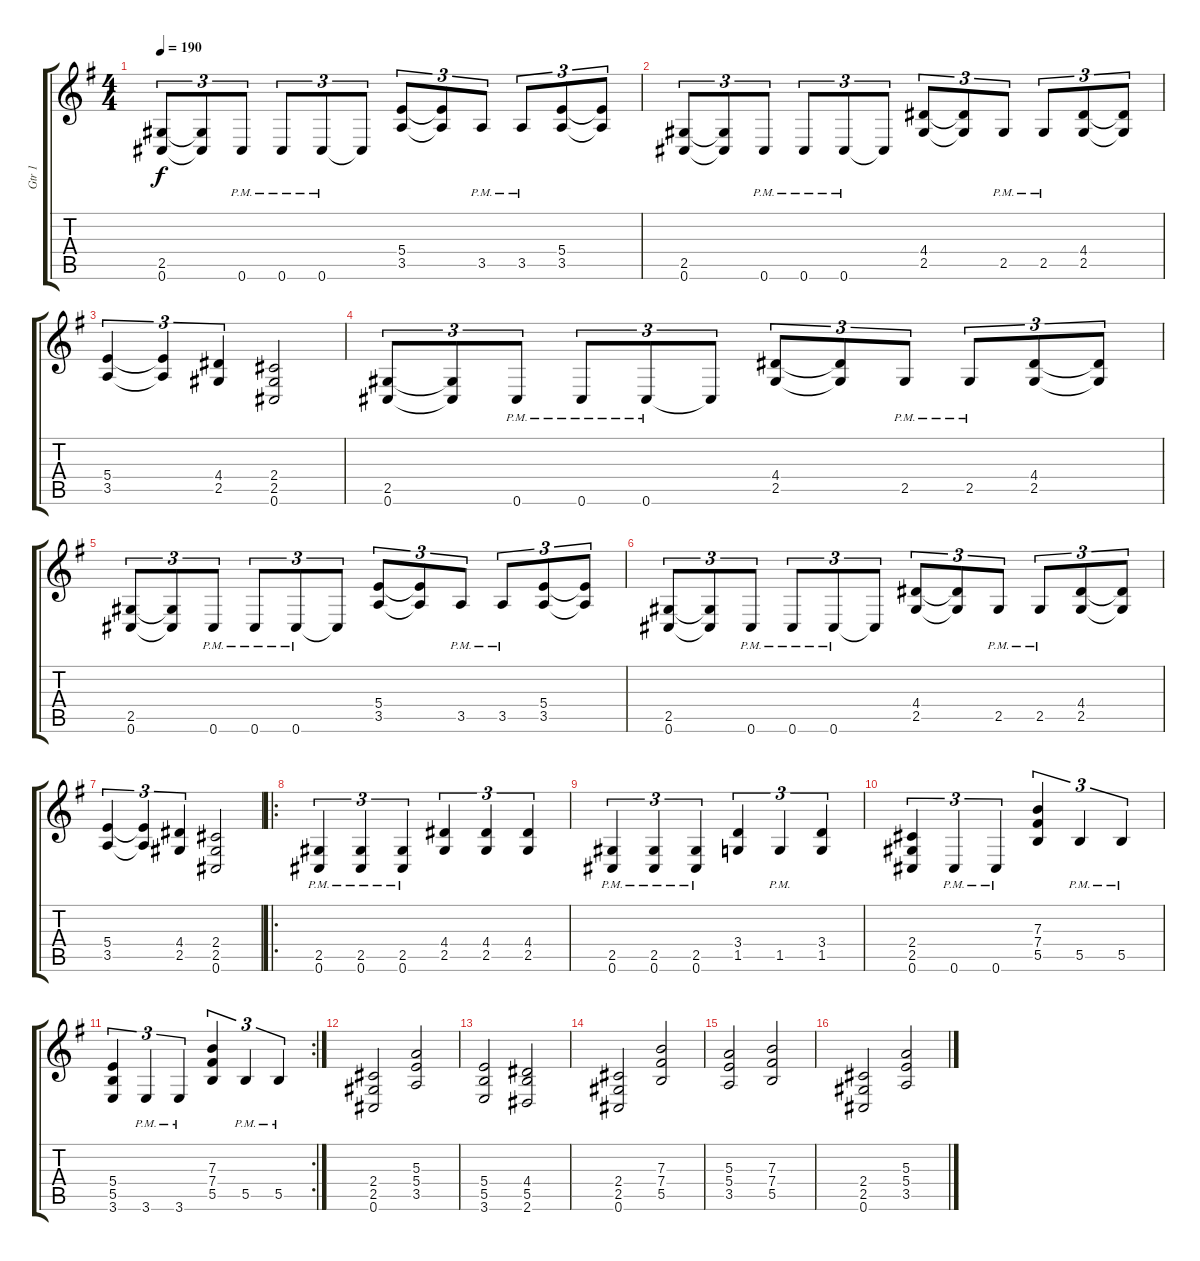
\track ("Gtr 1" "Gtr 1") {instrument distortionguitar}
\staff {score tabs}
\tuning (Db4 Ab3 E3 B2 Gb2 Db2) {hide}
\ts (4 4)
\tempo 190
\clef g2
\ks g
(2.5 0.6).8{tu (3 2) dy f} (2.5{t} 0.6{t}).8{tu (3 2)} 0.6{pm}.8{tu (3 2)} 0.6{pm}.8{tu (3 2)} 0.6{pm}.8{tu (3 2)} 0.6{t}.8{tu (3 2)} (5.4 3.5).8{tu (3 2)} (5.4{t} 3.5{t}).8{tu (3 2)} 3.5{pm}.8{tu (3 2)} 3.5{pm}.8{tu (3 2)} (5.4 3.5).8{tu (3 2)} (5.4{t} 3.5{t}).8{tu (3 2)} |
(2.5 0.6).8{tu (3 2)} (2.5{t} 0.6{t}).8{tu (3 2)} 0.6{pm}.8{tu (3 2)} 0.6{pm}.8{tu (3 2)} 0.6{pm}.8{tu (3 2)} 0.6{t}.8{tu (3 2)} (4.4 2.5).8{tu (3 2)} (4.4{t} 2.5{t}).8{tu (3 2)} 2.5{pm}.8{tu (3 2)} 2.5{pm}.8{tu (3 2)} (4.4 2.5).8{tu (3 2)} (4.4{t} 2.5{t}).8{tu (3 2)} |
(5.4 3.5).4{tu (3 2)} (5.4{t} 3.5{t}).4{tu (3 2)} (4.4 2.5).4{tu (3 2)} (2.4 2.5 0.6).2 |
(2.5 0.6).8{tu (3 2)} (2.5{t} 0.6{t}).8{tu (3 2)} 0.6{pm}.8{tu (3 2)} 0.6{pm}.8{tu (3 2)} 0.6{pm}.8{tu (3 2)} 0.6{t}.8{tu (3 2)} (4.4 2.5).8{tu (3 2)} (4.4{t} 2.5{t}).8{tu (3 2)} 2.5{pm}.8{tu (3 2)} 2.5{pm}.8{tu (3 2)} (4.4 2.5).8{tu (3 2)} (4.4{t} 2.5{t}).8{tu (3 2)} |
(2.5 0.6).8{tu (3 2)} (2.5{t} 0.6{t}).8{tu (3 2)} 0.6{pm}.8{tu (3 2)} 0.6{pm}.8{tu (3 2)} 0.6{pm}.8{tu (3 2)} 0.6{t}.8{tu (3 2)} (5.4 3.5).8{tu (3 2)} (5.4{t} 3.5{t}).8{tu (3 2)} 3.5{pm}.8{tu (3 2)} 3.5{pm}.8{tu (3 2)} (5.4 3.5).8{tu (3 2)} (5.4{t} 3.5{t}).8{tu (3 2)} |
(2.5 0.6).8{tu (3 2)} (2.5{t} 0.6{t}).8{tu (3 2)} 0.6{pm}.8{tu (3 2)} 0.6{pm}.8{tu (3 2)} 0.6{pm}.8{tu (3 2)} 0.6{t}.8{tu (3 2)} (4.4 2.5).8{tu (3 2)} (4.4{t} 2.5{t}).8{tu (3 2)} 2.5{pm}.8{tu (3 2)} 2.5{pm}.8{tu (3 2)} (4.4 2.5).8{tu (3 2)} (4.4{t} 2.5{t}).8{tu (3 2)} |
(5.4 3.5).4{tu (3 2)} (5.4{t} 3.5{t}).4{tu (3 2)} (4.4 2.5).4{tu (3 2)} (2.4 2.5 0.6).2 |
\ro
(2.5{pm} 0.6{pm}).4{tu (3 2)} (2.5{pm} 0.6{pm}).4{tu (3 2)} (2.5{pm} 0.6{pm}).4{tu (3 2)} (4.4 2.5).4{tu (3 2)} (4.4 2.5).4{tu (3 2)} (4.4 2.5).4{tu (3 2)} |
(2.5{pm} 0.6{pm}).4{tu (3 2)} (2.5{pm} 0.6{pm}).4{tu (3 2)} (2.5{pm} 0.6{pm}).4{tu (3 2)} (3.4 1.5).4{tu (3 2)} 1.5{pm}.4{tu (3 2)} (3.4 1.5).4{tu (3 2)} |
(2.4 2.5 0.6).4{tu (3 2)} 0.6{pm}.4{tu (3 2)} 0.6{pm}.4{tu (3 2)} (7.3 7.4 5.5).4{tu (3 2)} 5.5{pm}.4{tu (3 2)} 5.5{pm}.4{tu (3 2)} |
\rc 2
(5.4 5.5 3.6).4{tu (3 2)} 3.6{pm}.4{tu (3 2)} 3.6{pm}.4{tu (3 2)} (7.3 7.4 5.5).4{tu (3 2)} 5.5{pm}.4{tu (3 2)} 5.5{pm}.4{tu (3 2)} |
(2.4 2.5 0.6).2 (5.3 5.4 3.5).2 |
(5.4 5.5 3.6).2 (4.4 5.5 2.6).2 |
(2.4 2.5 0.6).2 (7.3 7.4 5.5).2 |
(5.3 5.4 3.5).2 (7.3 7.4 5.5).2 |
(2.4 2.5 0.6).2 (5.3 5.4 3.5).2
